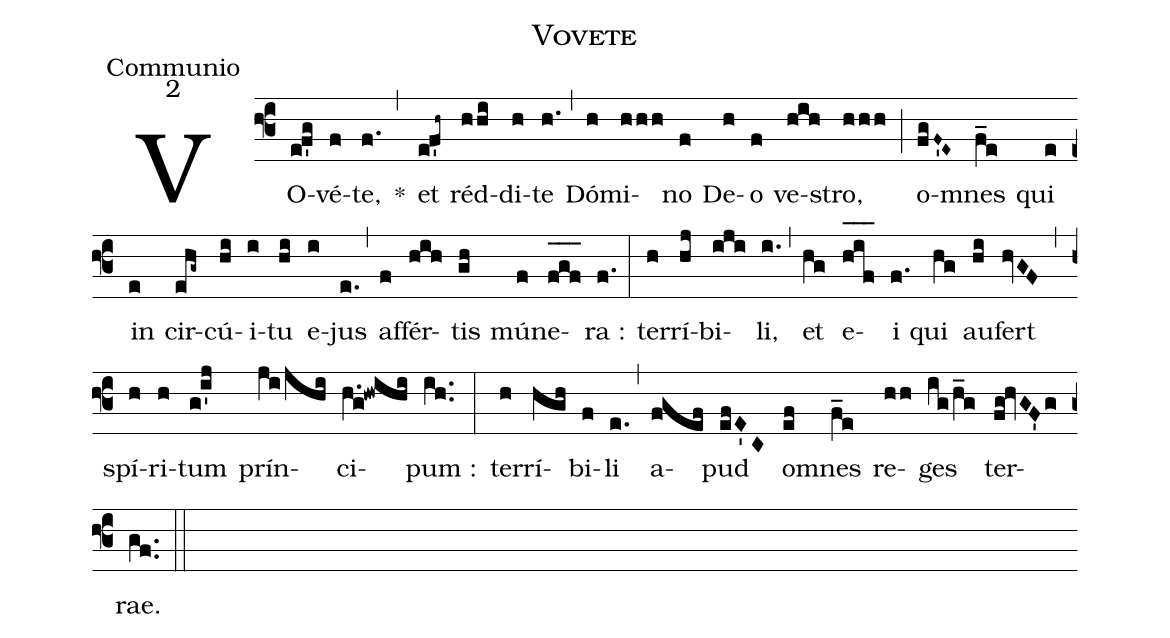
name:Vovete;
office-part:Communio;
mode:2;
%%
(f3) VO(ef'g)vé(f)te,(f.) *(,) et(ef'h~) réd(hhi)di(h)te(h.) (,) Dó(h)mi(hhh)no(f) De(h)o(f) ve(hih)stro,(hhh) (;) o(fgF~'E~)mnes(f_e) qui(e) in(e) cir(ehg~)cú(hi)i(i)tu(hi) e(i)jus(e.) (,) af(f)fér(hih)tis(gh) mú(f)ne(f_[oh:h]g_[oh:h]f_[oh:h])ra :(f.) (:) ter(h)rí(hj)bi(iji)li,(i.) (,) et(hg) e(h_[oh:h]i_[oh:h]f_[oh:h])i(f.) qui(hg) au(hi)fert(hvGF) (,) spí(h)ri(h)tum(g!i'j) prín(ji/jhi)ci(h.g!hwihi)pum :(ih..) (:) ter(h)rí(hgh)bi(f)li(e.) (,) a(fgef)pud(efE'C) o(ef)mnes(f_e) re(hh)ges(ig/h_g) ter(fg!hvGF'g)rae.(gf..) (::)
